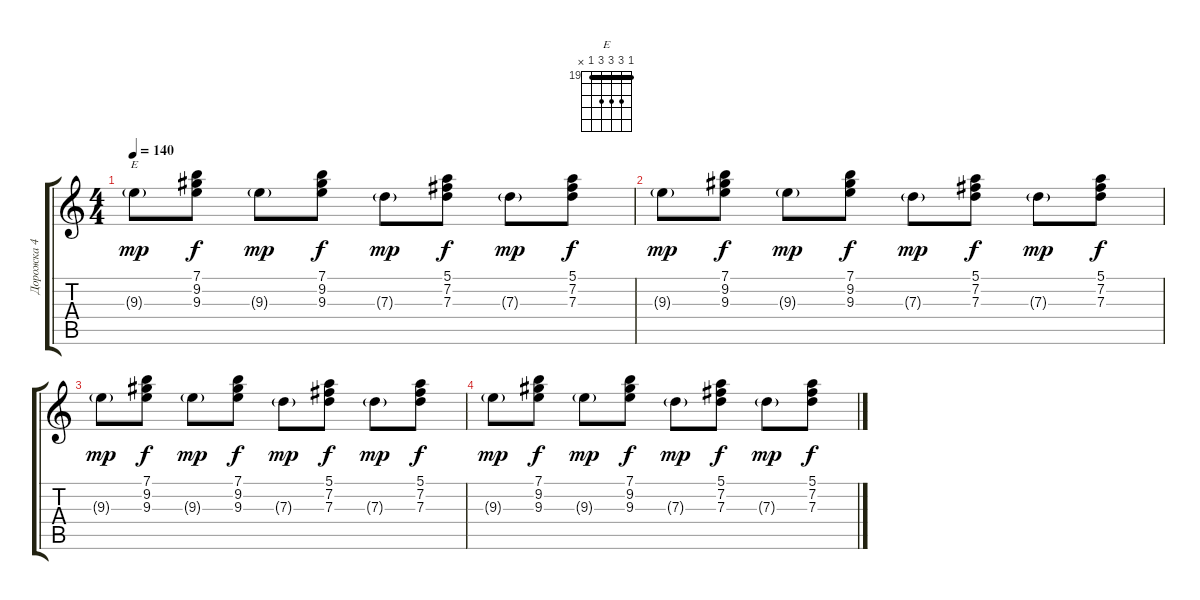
\track ("Дорожка 4" "Дорожка 4") {instrument acousticguitarsteel}
\staff {score tabs}
\tuning (E4 B3 G3 D3 A2 E2) {hide}
\chord ("E" 19 21 21 21 19 x) {firstfret 19 barre 19}
\ts (4 4)
\tempo 140
\clef g2
\ks c
9.3{g}.8{ch "E" dy mp} (7.1 9.2 9.3).8{dy f} 9.3{g}.8{dy mp} (7.1 9.2 9.3).8{dy f} 7.3{g}.8{dy mp} (5.1 7.2 7.3).8{dy f} 7.3{g}.8{dy mp} (5.1 7.2 7.3).8{dy f} |
9.3{g}.8{dy mp} (7.1 9.2 9.3).8{dy f} 9.3{g}.8{dy mp} (7.1 9.2 9.3).8{dy f} 7.3{g}.8{dy mp} (5.1 7.2 7.3).8{dy f} 7.3{g}.8{dy mp} (5.1 7.2 7.3).8{dy f} |
9.3{g}.8{dy mp} (7.1 9.2 9.3).8{dy f} 9.3{g}.8{dy mp} (7.1 9.2 9.3).8{dy f} 7.3{g}.8{dy mp} (5.1 7.2 7.3).8{dy f} 7.3{g}.8{dy mp} (5.1 7.2 7.3).8{dy f} |
9.3{g}.8{dy mp} (7.1 9.2 9.3).8{dy f} 9.3{g}.8{dy mp} (7.1 9.2 9.3).8{dy f} 7.3{g}.8{dy mp} (5.1 7.2 7.3).8{dy f} 7.3{g}.8{dy mp} (5.1 7.2 7.3).8{dy f}
